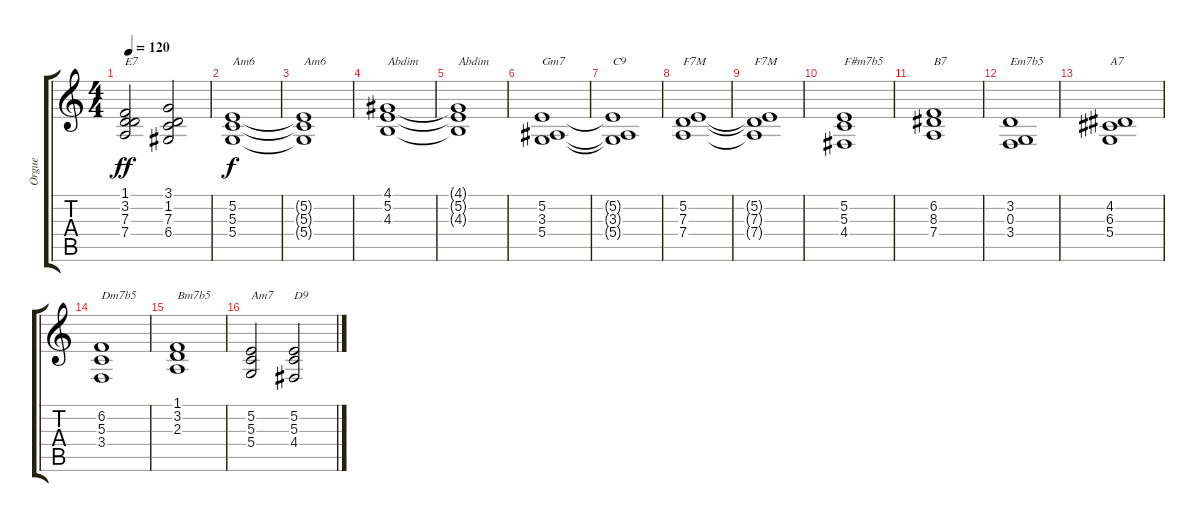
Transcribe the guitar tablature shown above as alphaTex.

\track ("Orgue" "Orgue") {instrument drawbarorgan}
\staff {score tabs}
\tuning (E4 B3 G3 D3 A2 E2) {hide}
\ts (4 4)
\tempo 120
\clef g2
\ks c
(1.1 3.2 7.3 7.4).2{txt "E7" dy ff} (3.1 1.2 7.3 6.4).2 |
(5.2 5.3 5.4).1{txt "Am6" dy f} |
(5.2{t} 5.3{t} 5.4{t}).1{txt "Am6"} |
(4.1 5.2 4.3).1{txt "Abdim"} |
(4.1{t} 5.2{t} 4.3{t}).1{txt "Abdim"} |
(5.2 3.3 5.4).1{txt "Gm7"} |
(5.2{t} 3.3{t} 5.4{t}).1{txt "C9"} |
(5.2 7.3 7.4).1{txt "F7M"} |
(5.2{t} 7.3{t} 7.4{t}).1{txt "F7M"} |
(5.2 5.3 4.4).1{txt "F#m7b5"} |
(6.2 8.3 7.4).1{txt "B7"} |
(3.2 0.3 3.4).1{txt "Em7b5"} |
(4.2 6.3 5.4).1{txt "A7"} |
(6.2 5.3 3.4).1{txt "Dm7b5"} |
(1.1 3.2 2.3).1{txt "Bm7b5"} |
(5.2 5.3 5.4).2{txt "Am7"} (5.2 5.3 4.4).2{txt "D9"}
